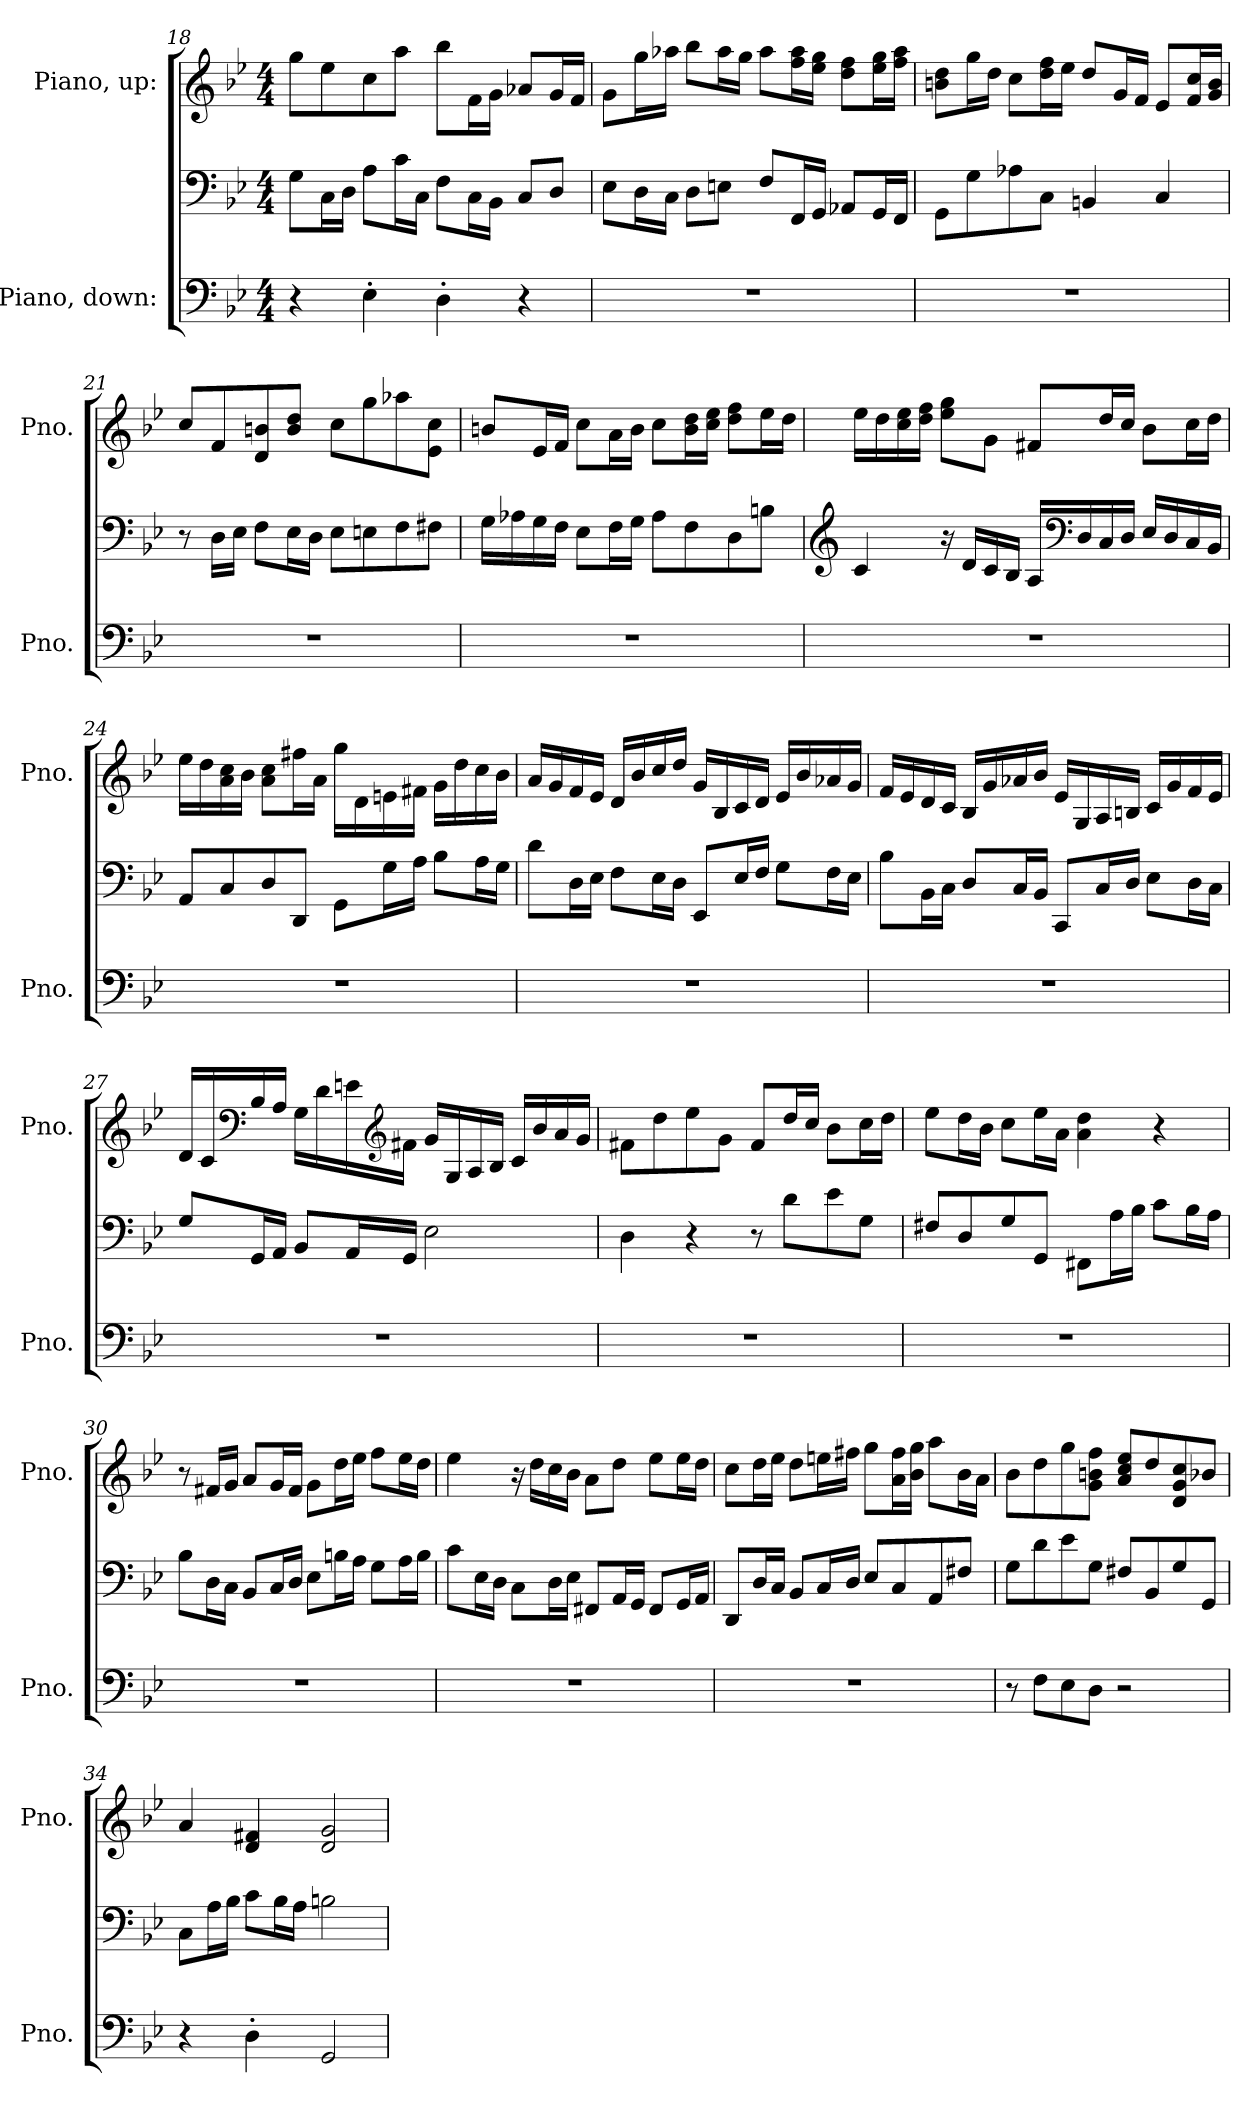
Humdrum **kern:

**kern	**kern	**kern
*part2	*part2	*part1
*staff3	*staff2	*staff1
*I"Piano, down:	*	*I"Piano, up:
*I'Pno.	*	*I'Pno.
*clefF4	*clefF4	*clefG2
*k[b-e-]	*k[b-e-]	*k[b-e-]
*M4/4	*M4/4	*M4/4
=18	=18	=18
4r	8G\L	8gg\L
.	16C\L	8ee-\
.	16D\JJ	.
4E-'\	8A\L	8cc\
.	16c\L	8aa\J
.	16C\JJ	.
4D'\	8F\L	8bb-\L
.	16C\L	16f\L
.	16BB-\JJ	16g\JJ
4r	8C/L	8a-X/L
.	8D/J	16g/L
.	.	16f/JJ
=19	=19	=19
1r	8E-\L	8g\L
.	16D\L	16gg\L
.	16C\JJ	16aa-X\JJ
.	8D\L	8bb-\L
.	8En\J	16aa-\L
.	.	16gg\JJ
.	8F/L	8aa-\L
.	16FF/L	16ff\ 16aa-\L
.	16GG/JJ	16ee-\ 16gg\JJ
.	8AA-X/L	8dd\ 8ff\L
.	16GG/L	16ee-\ 16gg\L
.	16FF/JJ	16ff\ 16aa-\JJ
!!LO:LB:g=z
=20	=20	=20
1r	8GG\L	8bn\ 8dd\L
.	8G\	16gg\L
.	.	16dd\JJ
.	8A-X\	8cc\L
.	8C\J	16dd\ 16ff\L
.	.	16ee-\JJ
.	4BBn/	8dd/L
.	.	16g/L
.	.	16f/JJ
.	4C/	8e-/L
.	.	16f/ 16cc/L
.	.	16g/ 16b/JJ
=21	=21	=21
1r	8r	8cc/L
.	16D\LL	8f/
.	16E-\JJ	.
.	8F\L	8d/ 8bn/
.	16E-\L	8b/ 8dd/J
.	16D\JJ	.
.	8E-\L	8cc\L
.	8En\	8gg\
.	8F\	8aa-X\
.	8F#X\J	8e-\ 8cc\J
=22	=22	=22
1r	16G\LL	8bn/L
.	16A-X\	.
.	16G\	16e-/L
.	16F\JJ	16f/JJ
.	8E-\L	8cc\L
.	16F\L	16a\L
.	16G\JJ	16b\JJ
.	8A-\L	8cc\L
.	8F\	16b\ 16dd\L
.	.	16cc\ 16ee-\JJ
.	8D\	8dd\ 8ff\L
.	8Bn\J	16ee-\L
.	.	16dd\JJ
!!LO:PB:g=z
=23	=23	=23
*	*clefG2	*
1r	4c/	16ee-\LL
.	.	16dd\
.	.	16cc\ 16ee-\
.	.	16dd\ 16ff\JJ
.	16r	8ee-\ 8gg\L
.	16d/LL	.
.	16c/	8g\J
.	16B-/JJ	.
.	16A/LL	8f#X/L
*	*clefF4	*
.	16D/	.
.	16C/	16dd/L
.	16D/JJ	16cc/JJ
.	16E-/LL	8b-\L
.	16D/	.
.	16C/	16cc\L
.	16BB-/JJ	16dd\JJ
=24	=24	=24
1r	8AA/L	16ee-\LL
.	.	16dd\
.	8C/	16a\ 16cc\
.	.	16b-\JJ
.	8D/	8a\ 8cc\L
.	8DD/J	16ff#X\L
.	.	16a\JJ
.	8GG\L	16gg\LL
.	.	16d\
.	16G\L	16en\
.	16A\JJ	16f#X\JJ
.	8B-\L	16g\LL
.	.	16dd\
.	16A\L	16cc\
.	16G\JJ	16b-\JJ
!!LO:LB:g=z
=25	=25	=25
1r	8d\L	16a/LL
.	.	16g/
.	16D\L	16f/
.	16E-\JJ	16e-/JJ
.	8F\L	16d/LL
.	.	16b-/
.	16E-\L	16cc/
.	16D\JJ	16dd/JJ
.	8EE-/L	16g/LL
.	.	16B-/
.	16E-/L	16c/
.	16F/JJ	16d/JJ
.	8G\L	16e-/LL
.	.	16b-/
.	16F\L	16a-X/
.	16E-\JJ	16g/JJ
=26	=26	=26
1r	8B-\L	16f/LL
.	.	16e-/
.	16BB-\L	16d/
.	16C\JJ	16c/JJ
.	8D/L	16B-/LL
.	.	16g/
.	16C/L	16a-X/
.	16BB-/JJ	16b-/JJ
.	8CC/L	16e-/LL
.	.	16G/
.	16C/L	16A/
.	16D/JJ	16Bn/JJ
.	8E-\L	16c/LL
.	.	16g/
.	16D\L	16f/
.	16C\JJ	16e-/JJ
!!LO:LB:g=z
=27	=27	=27
1r	8G/L	16d/LL
.	.	16c/
*	*	*clefF4
.	16GG/L	16B-/
.	16AA/JJ	16A/JJ
.	8BB-/L	16G\LL
.	.	16d\
.	16AA/L	16en\
*	*	*clefG2
.	16GG/JJ	16f#X\JJ
.	2E-\	16g/LL
.	.	16G/
.	.	16A/
.	.	16B-/JJ
.	.	16c/LL
.	.	16b-/
.	.	16a/
.	.	16g/JJ
=28	=28	=28
1r	4D\	8f#X\L
.	.	8dd\
.	4r	8ee-\
.	.	8g\J
.	8r	8f#/L
.	8d\L	16dd/L
.	.	16cc/JJ
.	8e-\	8b-\L
.	8G\J	16cc\L
.	.	16dd\JJ
!!LO:LB:g=z
=29	=29	=29
1r	8F#X/L	8ee-\L
.	8D/	16dd\L
.	.	16b-\JJ
.	8G/	8cc\L
.	8GG/J	16ee-\L
.	.	16a\JJ
.	8FF#X\L	4a\ 4dd\
.	16A\L	.
.	16B-\JJ	.
.	8c\L	4r
.	16B-\L	.
.	16A\JJ	.
=30	=30	=30
1r	8B-\L	8r
.	16D\L	16f#X/LL
.	16C\JJ	16g/JJ
.	8BB-/L	8a/L
.	16C/L	16g/L
.	16D/JJ	16f#/JJ
.	8E-\L	8g\L
.	16Bn\L	16dd\L
.	16A\JJ	16ee-\JJ
.	8G\L	8ff\L
.	16A\L	16ee-\L
.	16B\JJ	16dd\JJ
=31	=31	=31
1r	8c\L	4ee-\
.	16E-\L	.
.	16D\JJ	.
.	8C\L	16r
.	.	16dd\LL
.	16D\L	16cc\
.	16E-\JJ	16b-\JJ
.	8FF#X/L	8a\L
.	16AA/L	8dd\J
.	16GG/JJ	.
.	8FF#/L	8ee-\L
.	16GG/L	16ee-\L
.	16AA/JJ	16dd\JJ
!!LO:PB:g=z
=32	=32	=32
1r	8DD/L	8cc\L
.	16D/L	16dd\L
.	16C/JJ	16ee-\JJ
.	8BB-/L	8dd\L
.	16C/L	16een\L
.	16D/JJ	16ff#X\JJ
.	8E-/L	8gg\L
.	8C/	16a\ 16ff#\L
.	.	16b-\ 16gg\JJ
.	8AA/	8aa\L
.	8F#X/J	16b-\L
.	.	16a\JJ
=33	=33	=33
8r	8G\L	8b-\L
8F\L	8d\	8dd\
8E-\	8e-\	8gg\
8D\J	8G\J	8g\ 8bn\ 8ff\J
2r	8F#X/L	8a/ 8cc/ 8ee-/L
.	8BB-/	8dd/
.	8G/	8d/ 8g/ 8cc/
.	8GG/J	8b-X/J
=34	=34	=34
4r	8C\L	4a/
.	16A\L	.
.	16B-\JJ	.
4D'\	8c\L	4d/ 4f#X/
.	16B-\L	.
.	16A\JJ	.
2GG/	2Bn\	2d/ 2g/
=	=	=
*-	*-	*-
